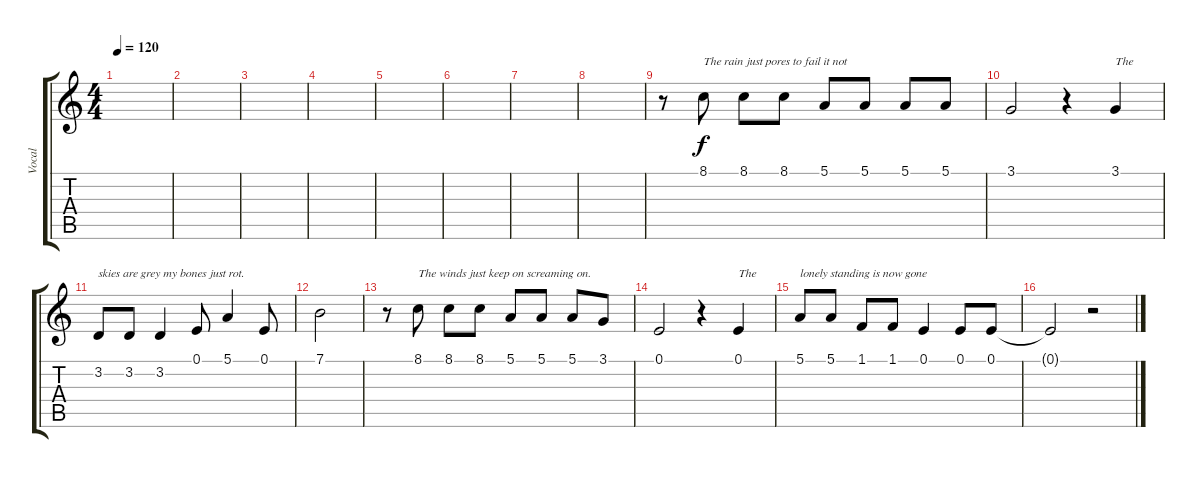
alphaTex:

\track ("Vocal" "Vocal") {instrument tenorsax}
\staff {score tabs}
\tuning (E4 B3 G3 D3 A2 E2) {hide}
\ts (4 4)
\tempo 120
\clef g2
\ks c
|
|
|
|
|
|
|
|
r.8 8.1.8{txt "The rain just pores to fail it not"} 8.1.8 8.1.8 5.1.8 5.1.8 5.1.8 5.1.8 |
3.1.2 r.4 3.1.4{txt "The"} |
3.2.8{txt "skies are grey my bones just rot."} 3.2.8 3.2.4 0.1.8 5.1.4 0.1.8 |
7.1.2 |
r.8 8.1.8{txt "The winds just keep on screaming on."} 8.1.8 8.1.8 5.1.8 5.1.8 5.1.8 3.1.8 |
0.1.2 r.4 0.1.4{txt "The"} |
5.1.8{txt "lonely standing is now gone"} 5.1.8 1.1.8 1.1.8 0.1.4 0.1.8 0.1.8 |
0.1{t}.2 r.2
